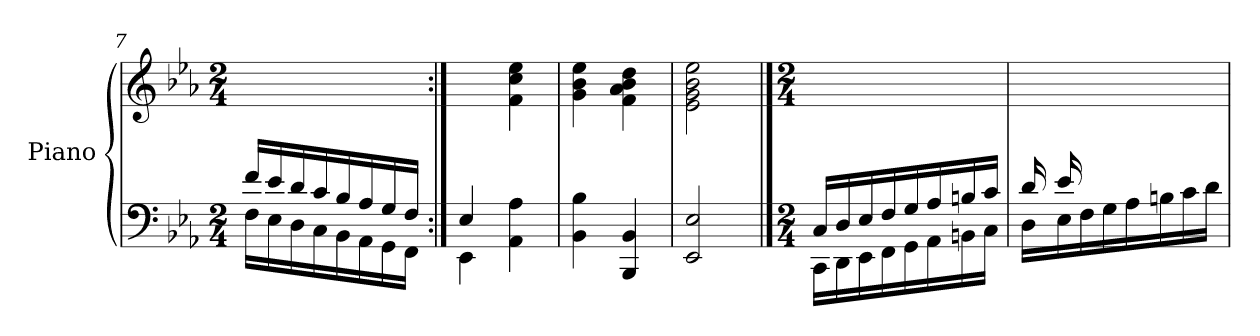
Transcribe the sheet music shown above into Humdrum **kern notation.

**kern	**kern
*part1	*part1
*staff2	*staff1
*I"Piano	*
*I'Pno.	*
*clefF4	*clefG2
*k[b-e-a-]	*k[b-e-a-]
*M2/4	*M2/4
=7	=7
*^	*
16f/LL	16F\LL	2ryy
16e-/	16E-\	.
16d/	16D\	.
16c/	16C\	.
16B-/	16BB-\	.
16A-/	16AA-\	.
16G/	16GG\	.
16F/JJ	16FF\JJ	.
=8:|!	=8:|!	=8:|!
4E-/	4EE-\	4ryy
4ryy	4AA-\ 4A-\	4f\ 4cc\ 4ee-\
*v	*v	*
=9	=9
4BB-\ 4B-\	4g\ 4b-\ 4ee-\
4BBB-/ 4BB-/	4f\ 4a-\ 4b-\ 4dd\
=10	=10
2EE-/ 2E-/	2e-\ 2g\ 2b-\ 2ee-\
!!LO:LB:g=z
==1	==1
*M2/4	*M2/4
*^	*
16C/LL	16CC\LL	2ryy
16D/	16DD\	.
16E-/	16EE-\	.
16F/	16FF\	.
16G/	16GG\	.
16A-/	16AA-\	.
16Bn/	16BBn\	.
16c/JJ	16C\JJ	.
=2	=2	=2
16d/LL	16D\LL	8ryy
16e-/	16E-\	.
4.ryy	16F\	16f\
.	16G\	16g\
.	16A-\	16a-\
.	16Bn\	16bn\
.	16c\	16cc\
.	16d\JJ	16dd\JJ
*v	*v	*
=	=
*-	*-
